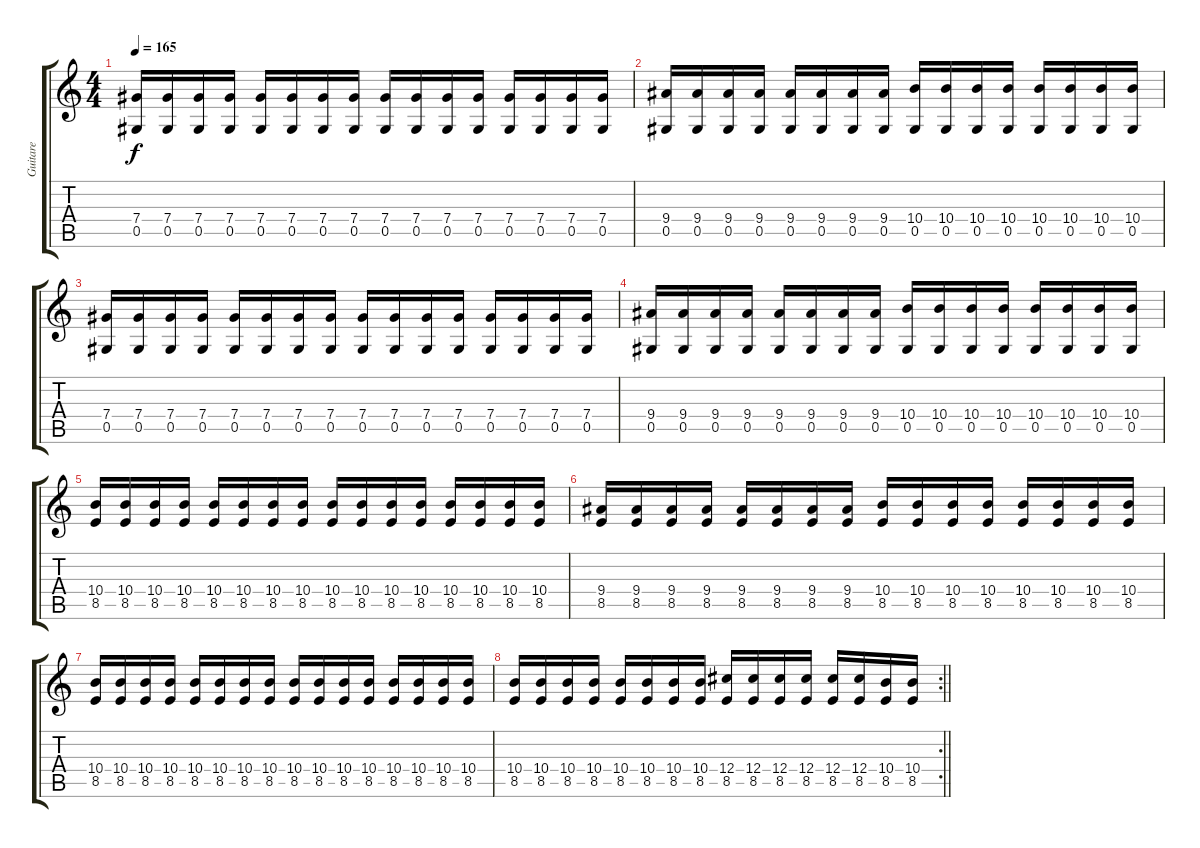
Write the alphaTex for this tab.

\track ("Guitare" "Guitare") {instrument distortionguitar}
\staff {score tabs}
\tuning (Eb4 Bb3 Gb3 Db3 Ab2 Eb2) {hide}
\ts (4 4)
\tempo 165
\clef g2
\ks c
(7.4 0.5).16{dy f} (7.4 0.5).16 (7.4 0.5).16 (7.4 0.5).16 (7.4 0.5).16 (7.4 0.5).16 (7.4 0.5).16 (7.4 0.5).16 (7.4 0.5).16 (7.4 0.5).16 (7.4 0.5).16 (7.4 0.5).16 (7.4 0.5).16 (7.4 0.5).16 (7.4 0.5).16 (7.4 0.5).16 |
(9.4 0.5).16 (9.4 0.5).16 (9.4 0.5).16 (9.4 0.5).16 (9.4 0.5).16 (9.4 0.5).16 (9.4 0.5).16 (9.4 0.5).16 (10.4 0.5).16 (10.4 0.5).16 (10.4 0.5).16 (10.4 0.5).16 (10.4 0.5).16 (10.4 0.5).16 (10.4 0.5).16 (10.4 0.5).16 |
(7.4 0.5).16 (7.4 0.5).16 (7.4 0.5).16 (7.4 0.5).16 (7.4 0.5).16 (7.4 0.5).16 (7.4 0.5).16 (7.4 0.5).16 (7.4 0.5).16 (7.4 0.5).16 (7.4 0.5).16 (7.4 0.5).16 (7.4 0.5).16 (7.4 0.5).16 (7.4 0.5).16 (7.4 0.5).16 |
(9.4 0.5).16 (9.4 0.5).16 (9.4 0.5).16 (9.4 0.5).16 (9.4 0.5).16 (9.4 0.5).16 (9.4 0.5).16 (9.4 0.5).16 (10.4 0.5).16 (10.4 0.5).16 (10.4 0.5).16 (10.4 0.5).16 (10.4 0.5).16 (10.4 0.5).16 (10.4 0.5).16 (10.4 0.5).16 |
(10.4 8.5).16 (10.4 8.5).16 (10.4 8.5).16 (10.4 8.5).16 (10.4 8.5).16 (10.4 8.5).16 (10.4 8.5).16 (10.4 8.5).16 (10.4 8.5).16 (10.4 8.5).16 (10.4 8.5).16 (10.4 8.5).16 (10.4 8.5).16 (10.4 8.5).16 (10.4 8.5).16 (10.4 8.5).16 |
(9.4 8.5).16 (9.4 8.5).16 (9.4 8.5).16 (9.4 8.5).16 (9.4 8.5).16 (9.4 8.5).16 (9.4 8.5).16 (9.4 8.5).16 (10.4 8.5).16 (10.4 8.5).16 (10.4 8.5).16 (10.4 8.5).16 (10.4 8.5).16 (10.4 8.5).16 (10.4 8.5).16 (10.4 8.5).16 |
(10.4 8.5).16 (10.4 8.5).16 (10.4 8.5).16 (10.4 8.5).16 (10.4 8.5).16 (10.4 8.5).16 (10.4 8.5).16 (10.4 8.5).16 (10.4 8.5).16 (10.4 8.5).16 (10.4 8.5).16 (10.4 8.5).16 (10.4 8.5).16 (10.4 8.5).16 (10.4 8.5).16 (10.4 8.5).16 |
\rc 2
\barLineRight lightlight
(10.4 8.5).16 (10.4 8.5).16 (10.4 8.5).16 (10.4 8.5).16 (10.4 8.5).16 (10.4 8.5).16 (10.4 8.5).16 (10.4 8.5).16 (12.4 8.5).16 (12.4 8.5).16 (12.4 8.5).16 (12.4 8.5).16 (12.4 8.5).16 (12.4 8.5).16 (10.4 8.5).16 (10.4 8.5).16
